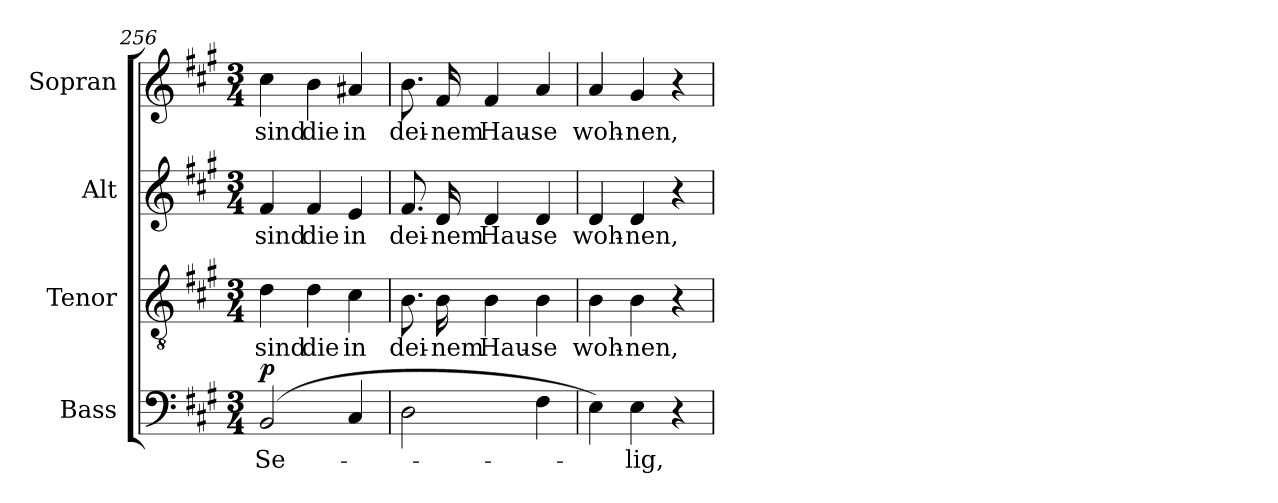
**kern	**text	**dynam	**kern	**text	**kern	**text	**kern	**text
*part4	*part4	*part4	*part3	*part3	*part2	*part2	*part1	*part1
*staff4	*staff4	*staff4	*staff3	*staff3	*staff2	*staff2	*staff1	*staff1
*I"Bass	*	*	*I"Tenor	*	*I"Alt	*	*I"Sopran	*
*I'B.	*	*	*I'T.	*	*I'A.	*	*I'S.	*
!!LO:LB:g=z
*clefF4	*	*	*clefGv2	*	*clefG2	*	*clefG2	*
*k[f#c#g#]	*	*	*k[f#c#g#]	*	*k[f#c#g#]	*	*k[f#c#g#]	*
*A:	*	*	*A:	*	*A:	*	*A:	*
*M3/4	*	*	*M3/4	*	*M3/4	*	*M3/4	*
=256	=256	=256	=256	=256	=256	=256	=256	=256
!	!LO:LY:b	!LO:DY:a	!	!LO:LY:b	!	!LO:LY:b	!	!LO:LY:b
(2BB/	Se-	p	4d\	sind	4f#/	sind	4cc#\	sind
!	!	!	!	!LO:LY:b	!	!LO:LY:b	!	!LO:LY:b
.	.	.	4d\	die	4f#/	die	4b\	die
!	!	!	!	!LO:LY:b	!	!LO:LY:b	!	!LO:LY:b
4C#/	.	.	4c#\	in	4e/	in	4a#X/	in
=257	=257	=257	=257	=257	=257	=257	=257	=257
!	!	!	!	!LO:LY:b	!	!LO:LY:b	!	!LO:LY:b
2D\	.	.	8.B\	dei-	8.f#/	dei-	8.b\	dei-
!	!	!	!	!LO:LY:b	!	!LO:LY:b	!	!LO:LY:b
.	.	.	16B\	-nem	16d/	-nem	16f#/	-nem
!	!	!	!	!LO:LY:b	!	!LO:LY:b	!	!LO:LY:b
.	.	.	4B\	Hau-	4d/	Hau-	4f#/	Hau-
!	!	!	!	!LO:LY:b	!	!LO:LY:b	!	!LO:LY:b
4F#\	.	.	4B\	-se	4d/	-se	4a/	-se
=258	=258	=258	=258	=258	=258	=258	=258	=258
!	!	!	!	!LO:LY:b	!	!LO:LY:b	!	!LO:LY:b
4E\)	.	.	4B\	woh-	4d/	woh-	4a/	woh-
!	!LO:LY:b	!	!	!LO:LY:b	!	!LO:LY:b	!	!LO:LY:b
4E\	-lig,	.	4B\	-nen,	4d/	-nen,	4g#/	-nen,
4r	.	.	4r	.	4r	.	4r	.
=	=	=	=	=	=	=	=	=
*-	*-	*-	*-	*-	*-	*-	*-	*-
